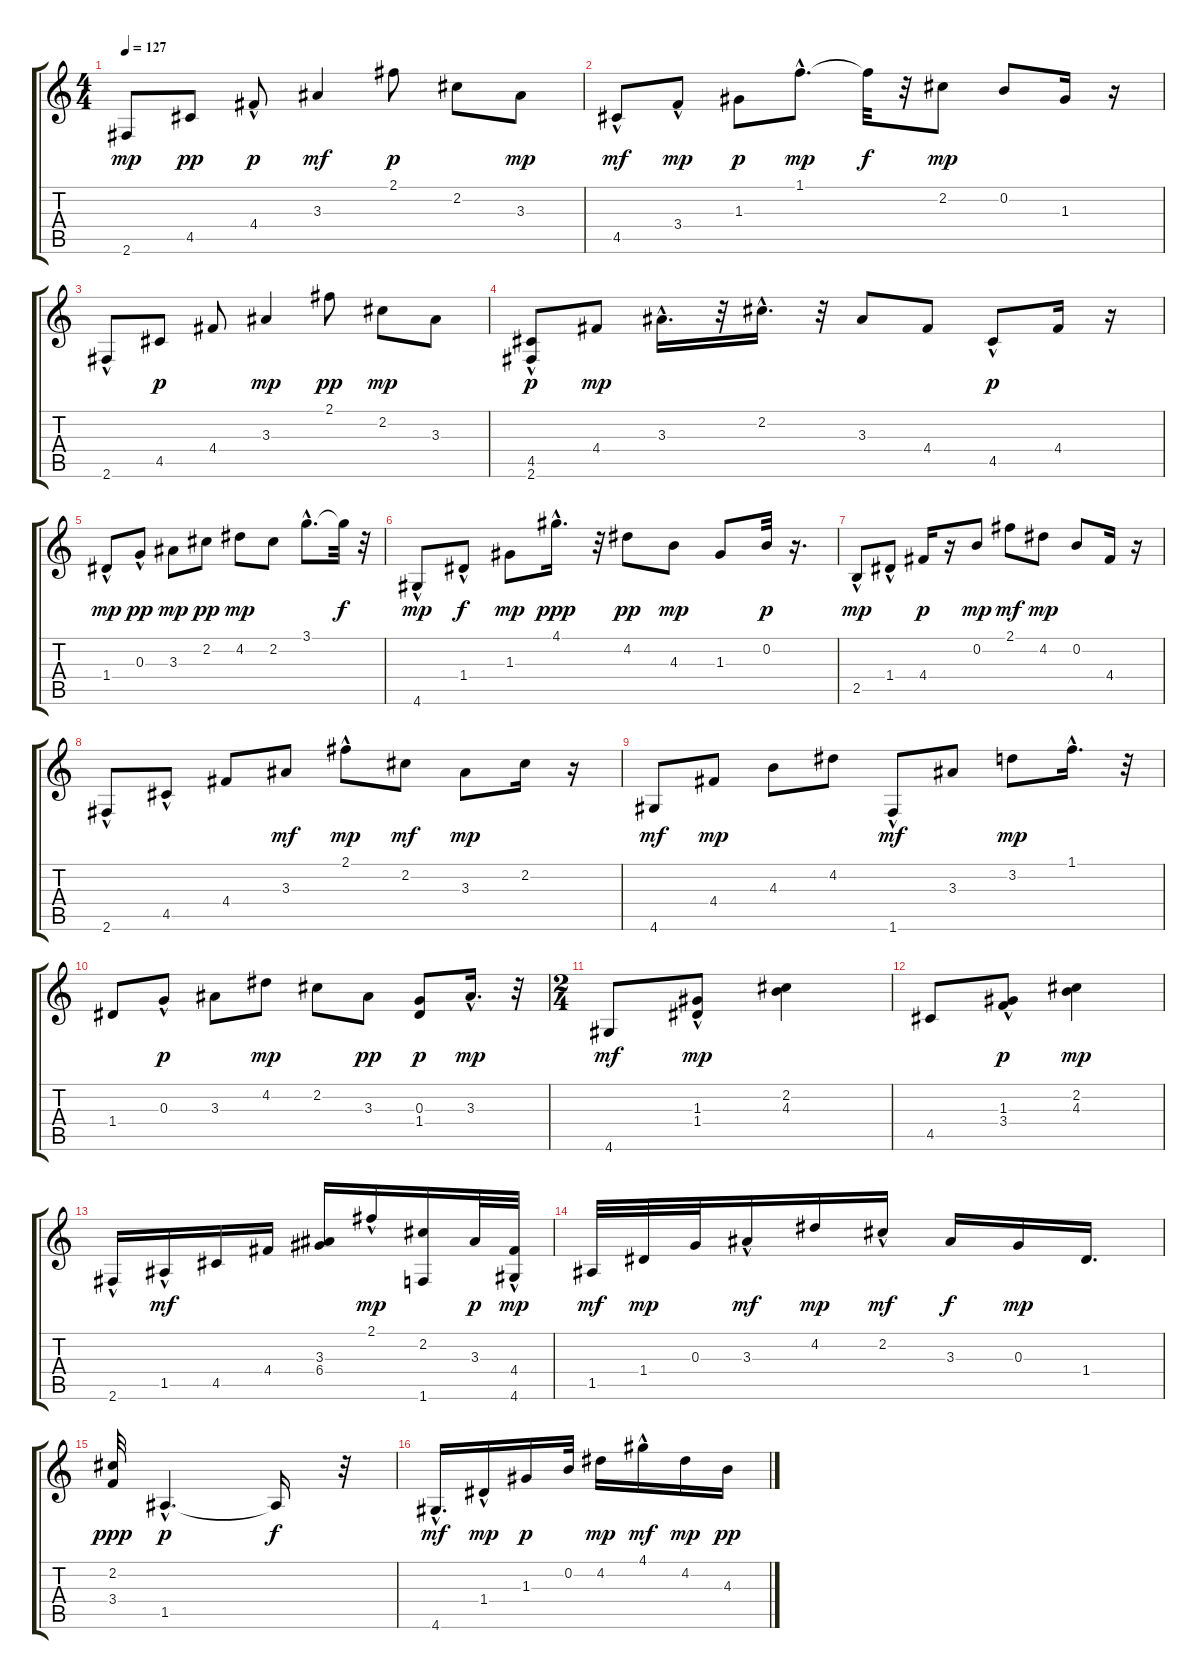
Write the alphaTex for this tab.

\track "" {instrument electricbassfinger}
\staff {score tabs}
\tuning (E4 B3 G3 D3 A2 E2) {hide}
\ts (4 4)
\tempo 127
\clef g2
\ks c
2.6.8{dy mp} 4.5.8{dy pp} 4.4{hac}.8{dy p} 3.3.4{dy mf} 2.1.8{dy p} 2.2.8 3.3.8{dy mp} |
4.5{hac}.8{dy mf} 3.4{hac}.8{dy mp} 1.3.8{dy p} 1.1{hac}.8{d dy mp} 1.1{t}.32{dy f} r.32 2.2.8{dy mp} 0.2.8 1.3.16 r.16 |
2.6{hac}.8 4.5.8{dy p} 4.4.8 3.3.4{dy mp} 2.1.8{dy pp} 2.2.8{dy mp} 3.3.8 |
(4.5{hac} 2.6{hac}).8{dy p} 4.4.8{dy mp} 3.3{hac}.16{d} r.32 2.2{hac}.16{d} r.32 3.3.8 4.4.8 4.5{hac}.8{dy p} 4.4.16 r.16 |
1.4{hac}.8{dy mp} 0.3{hac}.8{dy pp} 3.3.8{dy mp} 2.2.8{dy pp} 4.2.8{dy mp} 2.2.8 3.1{hac}.8{d} 3.1{t}.32{dy f} r.32 |
4.6{hac}.8{dy mp} 1.4{hac}.8{dy f} 1.3.8{dy mp} 4.1{hac}.16{d dy ppp} r.32 4.2.8{dy pp} 4.3.8{dy mp} 1.3.8 0.2.32{dy p} r.16{d} |
2.5{hac}.8{dy mp} 1.4{hac}.8 4.4.16{dy p} r.16 0.2.8{dy mp} 2.1.8{dy mf} 4.2.8{dy mp} 0.2.8 4.4.16 r.16 |
2.6{hac}.8 4.5{hac}.8 4.4.8 3.3.8{dy mf} 2.1{hac}.8{dy mp} 2.2.8{dy mf} 3.3.8{dy mp} 2.2.16 r.16 |
4.6.8{dy mf} 4.4.8{dy mp} 4.3.8 4.2.8 1.6{hac}.8{dy mf} 3.3.8 3.2.8{dy mp} 1.1{hac}.16{d} r.32 |
1.4.8 0.3{hac}.8{dy p} 3.3.8 4.2.8{dy mp} 2.2.8 3.3.8{dy pp} (0.3 1.4).8{dy p} 3.3{hac}.16{d dy mp} r.32 |
\ts (2 4)
4.6.8{dy mf} (1.3{hac} 1.4{hac}).8{dy mp} (2.2 4.3).4 |
4.5.8 (1.3 3.4{hac}).8{dy p} (2.2 4.3).4{dy mp} |
2.6{hac}.16 1.5{hac}.16{dy mf} 4.5.16 4.4.16 (3.3 6.4).16 2.1{hac}.16{dy mp} (2.2 1.6).16 3.3.32{dy p} (4.4 4.6{hac}).32{dy mp} |
1.5.32{dy mf} 1.4.32{dy mp} 0.3.32 3.3{hac}.16{dy mf} 4.2.16{dy mp} 2.2{hac}.16{dy mf} 3.3.16{dy f} 0.3.16{dy mp} 1.4.16{d} |
(2.2 3.4).32{dy ppp} 1.5{hac}.4{d dy p} 1.5{t}.16{dy f} r.32 |
4.6{hac}.16{d dy mf} 1.4{hac}.16{dy mp} 1.3.16{dy p} 0.2.32 4.2.16{dy mp} 4.1{hac}.16{dy mf} 4.2.16{dy mp} 4.3.16{dy pp}
